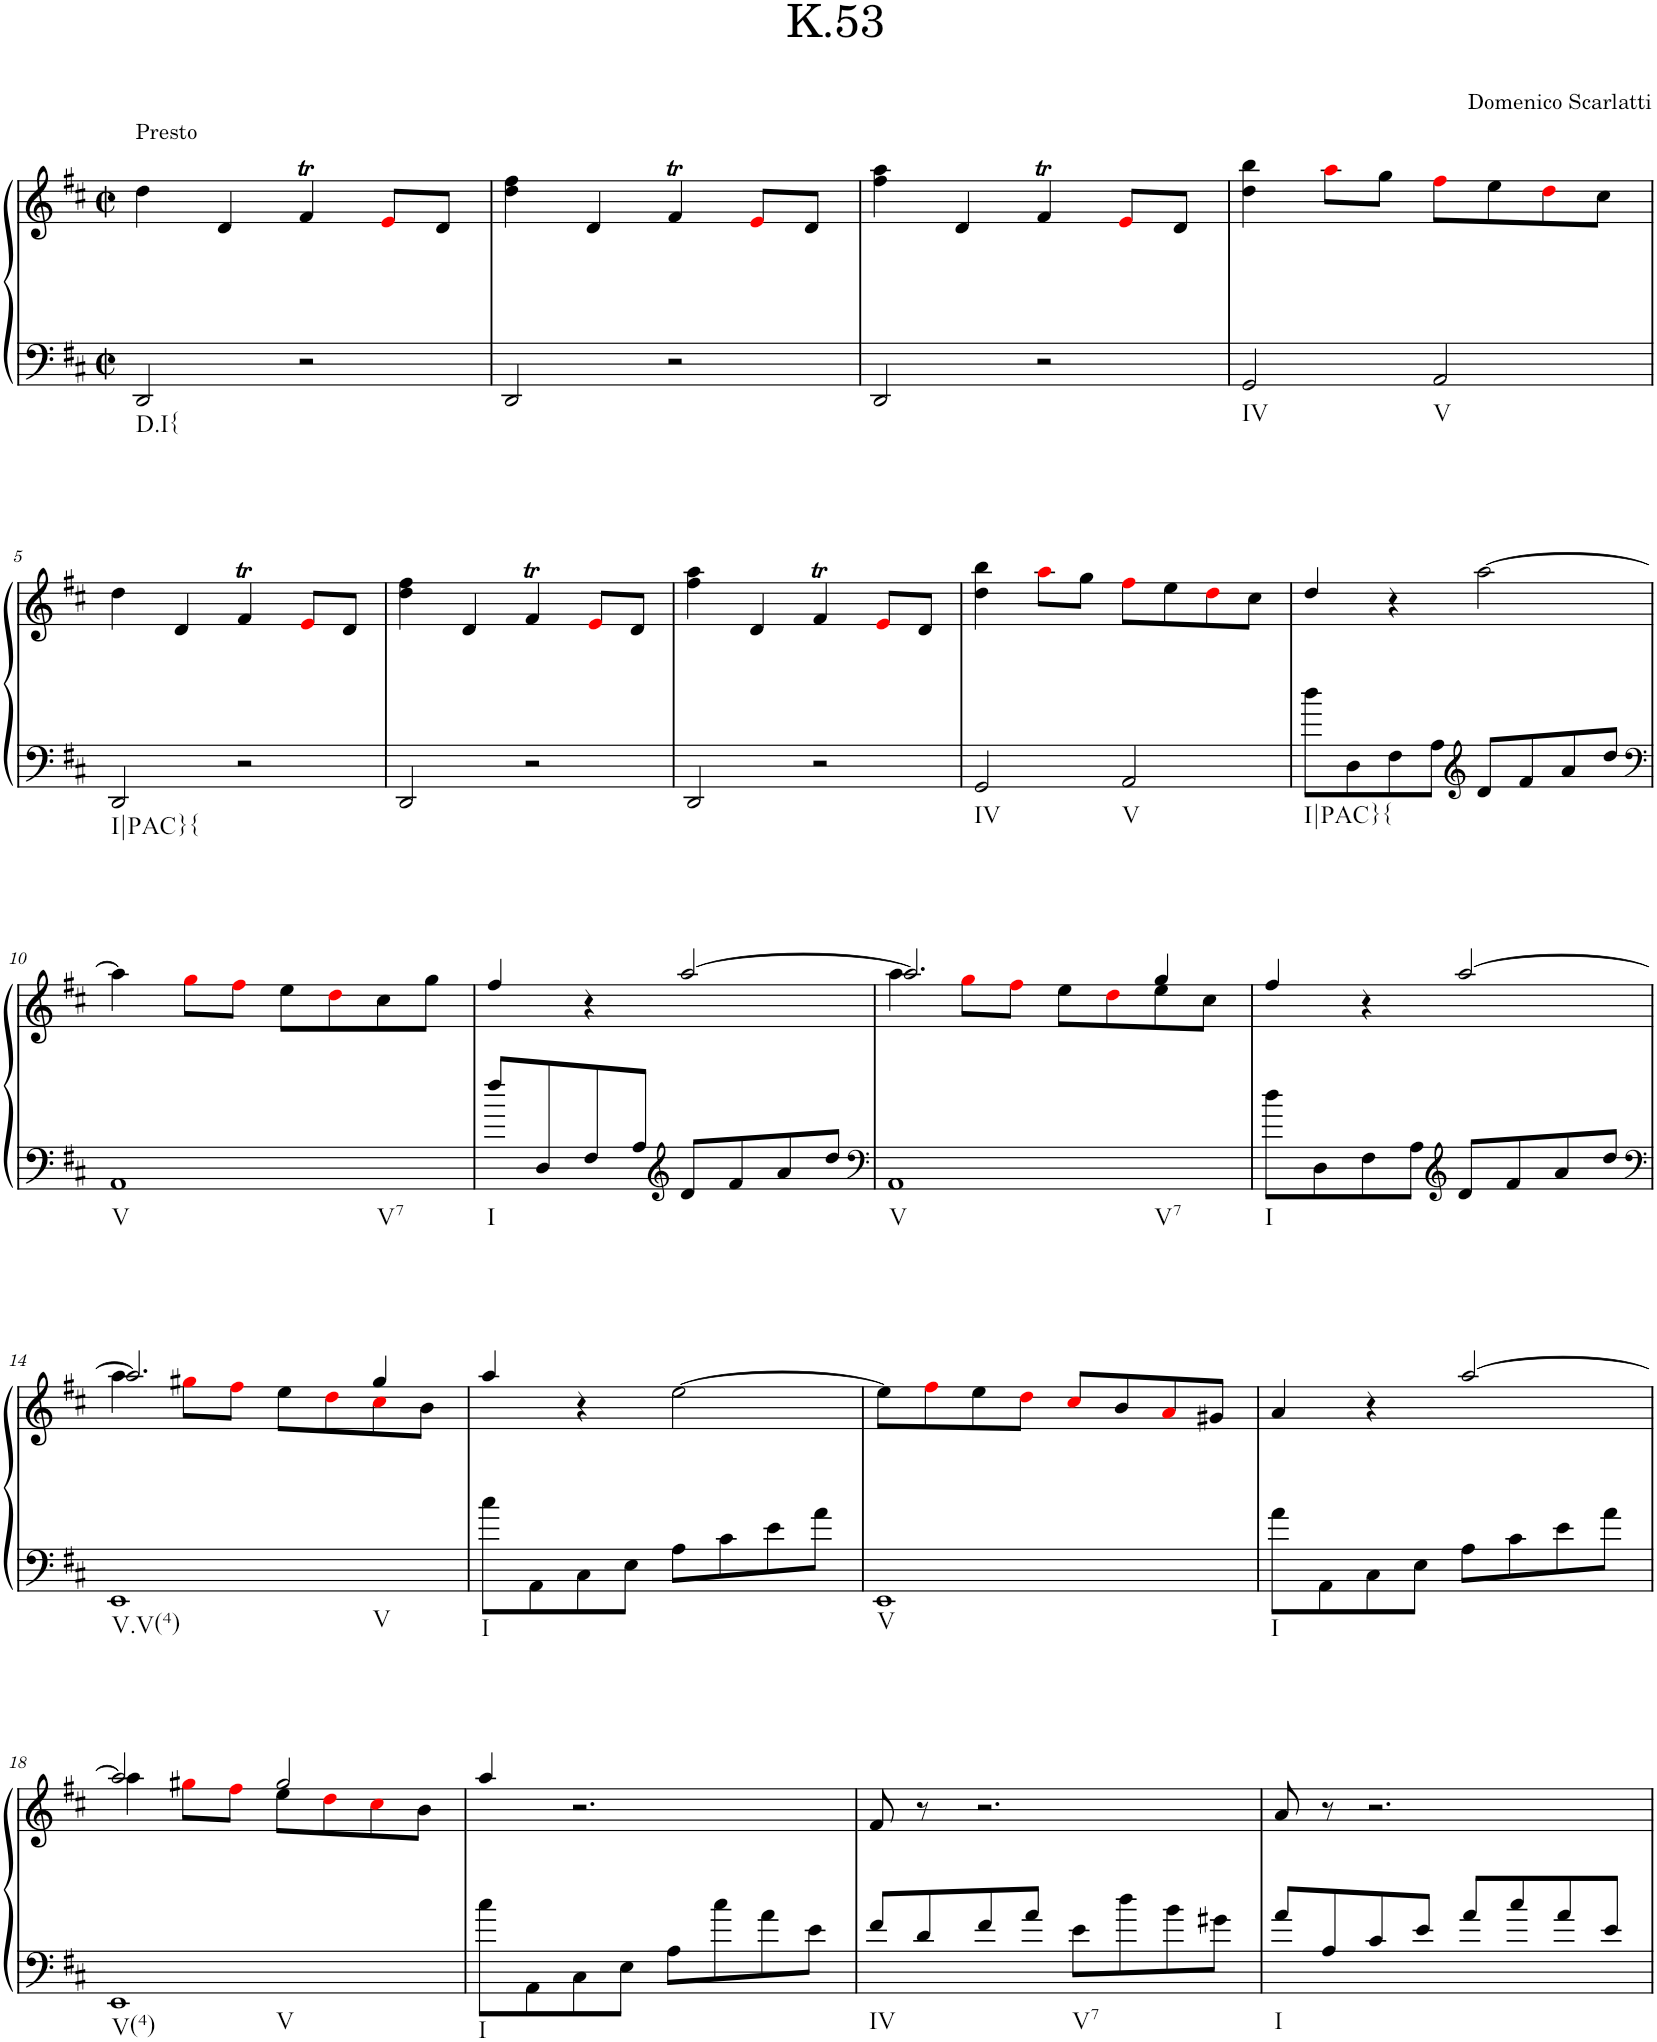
**kern	**kern
*part1	*part1
*staff2	*staff1
*I"Piano	*
*I'Pno.	*
*clefF4	*clefG2
*k[f#c#]	*k[f#c#]
*M2/2	*M2/2
*met(c|)	*met(c|)
=1	=1
!	!LO:TX:a:t=Presto
!LO:TX:b:t=D.I{	!
2DD/	4dd\
.	4d/
2r	4f#t/
.	8ei/L
.	8d/J
=2	=2
2DD/	4dd\ 4ff#\
.	4d/
2r	4f#t/
.	8ei/L
.	8d/J
=3	=3
2DD/	4ff#\ 4aa\
.	4d/
2r	4f#t/
.	8ei/L
.	8d/J
=4	=4
!LO:TX:b:t=IV	!
2GG/	4dd\ 4bb\
.	8aai\L
.	8gg\J
!LO:TX:b:t=V	!
2AA/	8ff#i\L
.	8ee\
.	8ddi\
.	8cc#\J
!!LO:LB:g=z
=5	=5
!LO:TX:b:t=I|PAC}{	!
2DD/	4dd\
.	4d/
2r	4f#t/
.	8ei/L
.	8d/J
=6	=6
2DD/	4dd\ 4ff#\
.	4d/
2r	4f#t/
.	8ei/L
.	8d/J
=7	=7
2DD/	4ff#\ 4aa\
.	4d/
2r	4f#t/
.	8ei/L
.	8d/J
=8	=8
!LO:TX:b:t=IV	!
2GG/	4dd\ 4bb\
.	8aai\L
.	8gg\J
!LO:TX:b:t=V	!
2AA/	8ff#i\L
.	8ee\
.	8ddi\
.	8cc#\J
=9	=9
!LO:TX:b:t=I|PAC}{	!
8dd\L	4dd/
8D\	.
8F#\	4r
8A\J	.
*clefG2	*
8d/L	[2aa\
8f#/	.
8a/	.
8dd/J	.
!!LO:LB:g=z
=10	=10
*clefF4	*
!LO:TX:b:t=V	!
!LO:TX:b:t=V7	!
1AA	4aa\]
.	8ggi\L
.	8ff#i\J
.	8ee\L
.	8ddi\
.	8cc#\
.	8gg\J
=11	=11
!LO:TX:b:t=I	!
8ff#/L	4ff#/
8D/	.
8F#/	4r
8A/J	.
*clefG2	*
8d/L	[2aa/
8f#/	.
8a/	.
8dd/J	.
=12	=12
*clefF4	*
*	*^
!LO:TX:b:t=V	!	!
!LO:TX:b:t=V7	!	!
1AA	2.aa/]	4aa\
.	.	8ggi\L
.	.	8ff#i\J
.	.	8ee\L
.	.	8ddi\
.	4gg/	8ee\
.	.	8cc#\J
=13	=13	=13
!LO:TX:b:t=I	!	!
*	*v	*v
8dd\L	4ff#/
8D\	.
8F#\	4r
8A\J	.
*clefG2	*
8d/L	[2aa/
8f#/	.
8a/	.
8dd/J	.
!!LO:LB:g=z
=14	=14
*clefF4	*
*	*^
!LO:TX:b:t=V.V(4)	!	!
!LO:TX:b:t=V	!	!
1EE	2.aa/]	4aa\
.	.	8gg#Xi\L
.	.	8ff#i\J
.	.	8ee\L
.	.	8ddi\
.	4gg#/	8cc#i\
.	.	8b\J
=15	=15	=15
!LO:TX:b:t=I	!	!
*	*v	*v
8cc#\L	4aa/
8AA\	.
8C#\	4r
8E\J	.
8A\L	[2ee\
8c#\	.
8e\	.
8a\J	.
=16	=16
!LO:TX:b:t=V	!
1EE	8ee\L]
.	8ff#i\
.	8ee\
.	8ddi\J
.	8cc#i/L
.	8b/
.	8ai/
.	8g#X/J
=17	=17
!LO:TX:b:t=I	!
8a\L	4a/
8AA\	.
8C#\	4r
8E\J	.
8A\L	[2aa/
8c#\	.
8e\	.
8a\J	.
!!LO:LB:g=z
=18	=18
*	*^
!LO:TX:b:t=V(4)	!	!
!LO:TX:b:t=V	!	!
1EE	2aa/]	4aa\
.	.	8gg#Xi\L
.	.	8ff#i\J
.	2gg#/	8ee\L
.	.	8ddi\
.	.	8cc#i\
.	.	8b\J
=19	=19	=19
!LO:TX:b:t=I	!	!
*	*v	*v
8cc#\L	4aa/
8AA\	.
8C#\	2.r
8E\J	.
8A\L	.
8cc#\	.
8a\	.
8e\J	.
=20	=20
!LO:TX:b:t=IV	!
8f#/L	8f#/
8d/	8r
8f#/	2.r
8a/J	.
!LO:TX:b:t=V7	!
8e\L	.
8dd\	.
8b\	.
8g#X\J	.
=21	=21
!LO:TX:b:t=I	!
8a/L	8a/
8A/	8r
8c#/	2.r
8e/J	.
8a/L	.
8cc#/	.
8a/	.
8e/J	.
=	=
*-	*-
